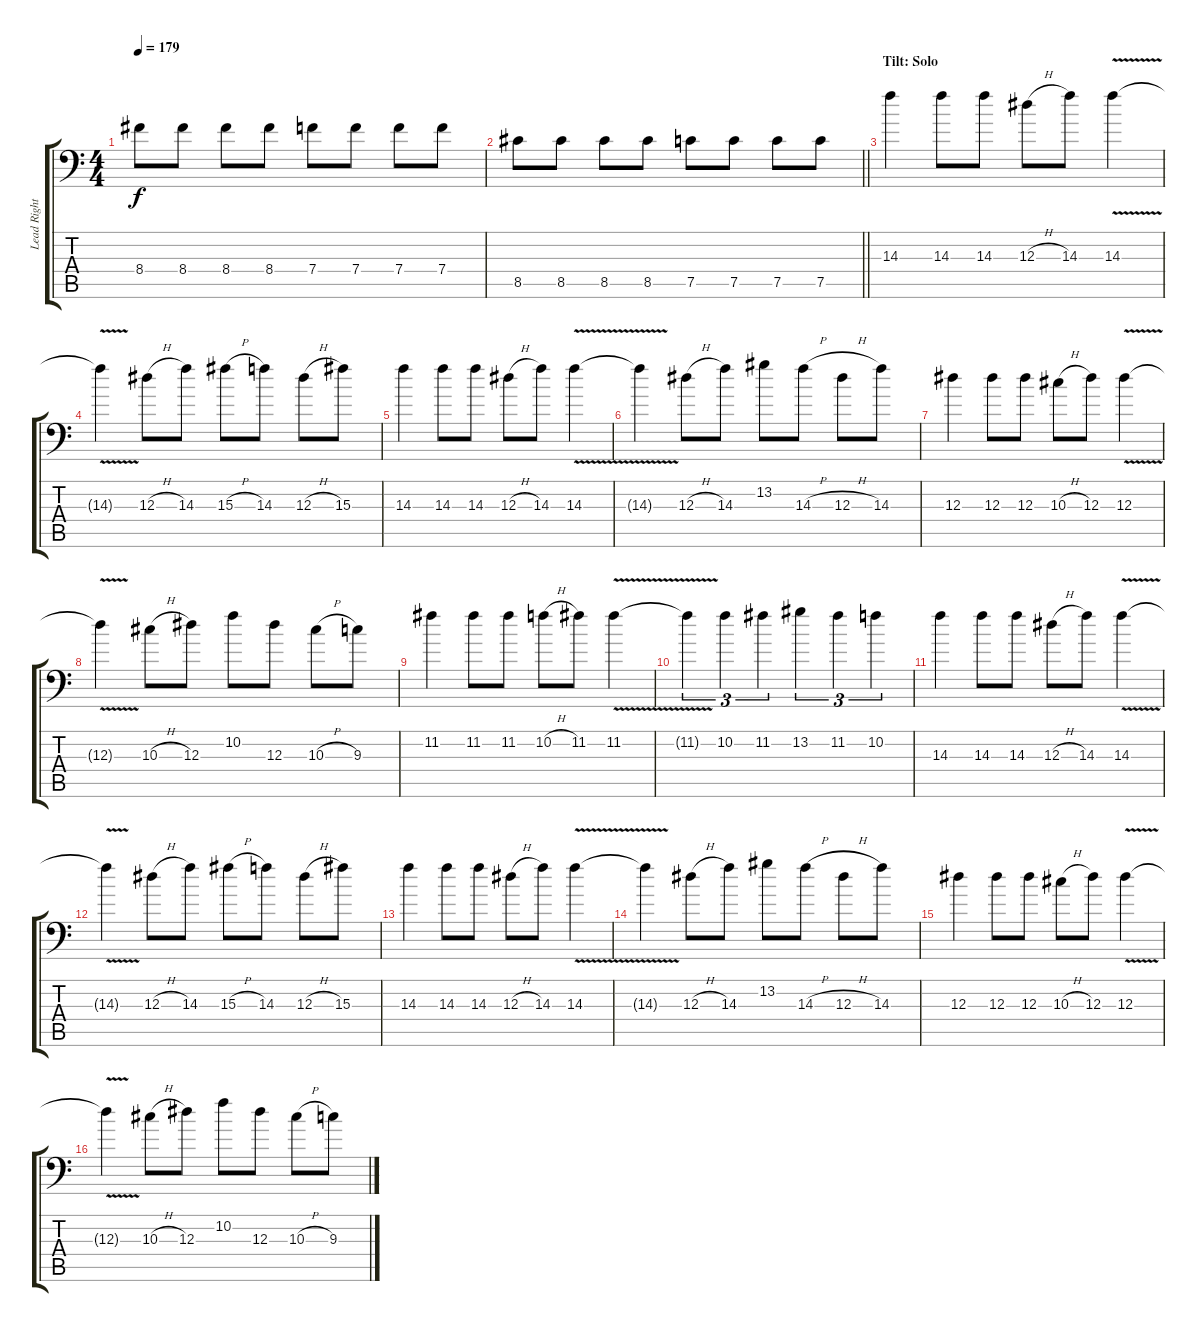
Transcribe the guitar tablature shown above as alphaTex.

\track ("Lead Right 1" "Lead Right") {instrument distortionguitar}
\staff {score tabs}
\tuning (C4 G3 Eb3 Bb2 F2 Bb1) {hide}
\ts (4 4)
\tempo 179
\clef f4
\ks c
8.4.8{dy f} 8.4.8 8.4.8 8.4.8 7.4.8 7.4.8 7.4.8 7.4.8 |
\barLineRight lightlight
8.5.8 8.5.8 8.5.8 8.5.8 7.5.8 7.5.8 7.5.8 7.5.8 |
\section ("" "Tilt: Solo")
14.3.4 14.3.8 14.3.8 12.3{h}.8 14.3.8 14.3{v}.4 |
14.3{t}.4 12.3{h}.8 14.3.8 15.3{h}.8 14.3.8 12.3{h}.8 15.3.8 |
14.3.4 14.3.8 14.3.8 12.3{h}.8 14.3.8 14.3{v}.4 |
14.3{t}.4 12.3{h}.8 14.3.8 13.2.8 14.3{h}.8 12.3{h}.8 14.3.8 |
12.3.4 12.3.8 12.3.8 10.3{h}.8 12.3.8 12.3{v}.4 |
12.3{t}.4 10.3{h}.8 12.3.8 10.2.8 12.3.8 10.3{h}.8 9.3.8 |
11.2.4 11.2.8 11.2.8 10.2{h}.8 11.2.8 11.2{v}.4 |
11.2{t}.4{tu (3 2)} 10.2.4{tu (3 2)} 11.2.4{tu (3 2)} 13.2.4{tu (3 2)} 11.2.4{tu (3 2)} 10.2.4{tu (3 2)} |
14.3.4 14.3.8 14.3.8 12.3{h}.8 14.3.8 14.3{v}.4 |
14.3{t}.4 12.3{h}.8 14.3.8 15.3{h}.8 14.3.8 12.3{h}.8 15.3.8 |
14.3.4 14.3.8 14.3.8 12.3{h}.8 14.3.8 14.3{v}.4 |
14.3{t}.4 12.3{h}.8 14.3.8 13.2.8 14.3{h}.8 12.3{h}.8 14.3.8 |
12.3.4 12.3.8 12.3.8 10.3{h}.8 12.3.8 12.3{v}.4 |
12.3{t}.4 10.3{h}.8 12.3.8 10.2.8 12.3.8 10.3{h}.8 9.3.8
